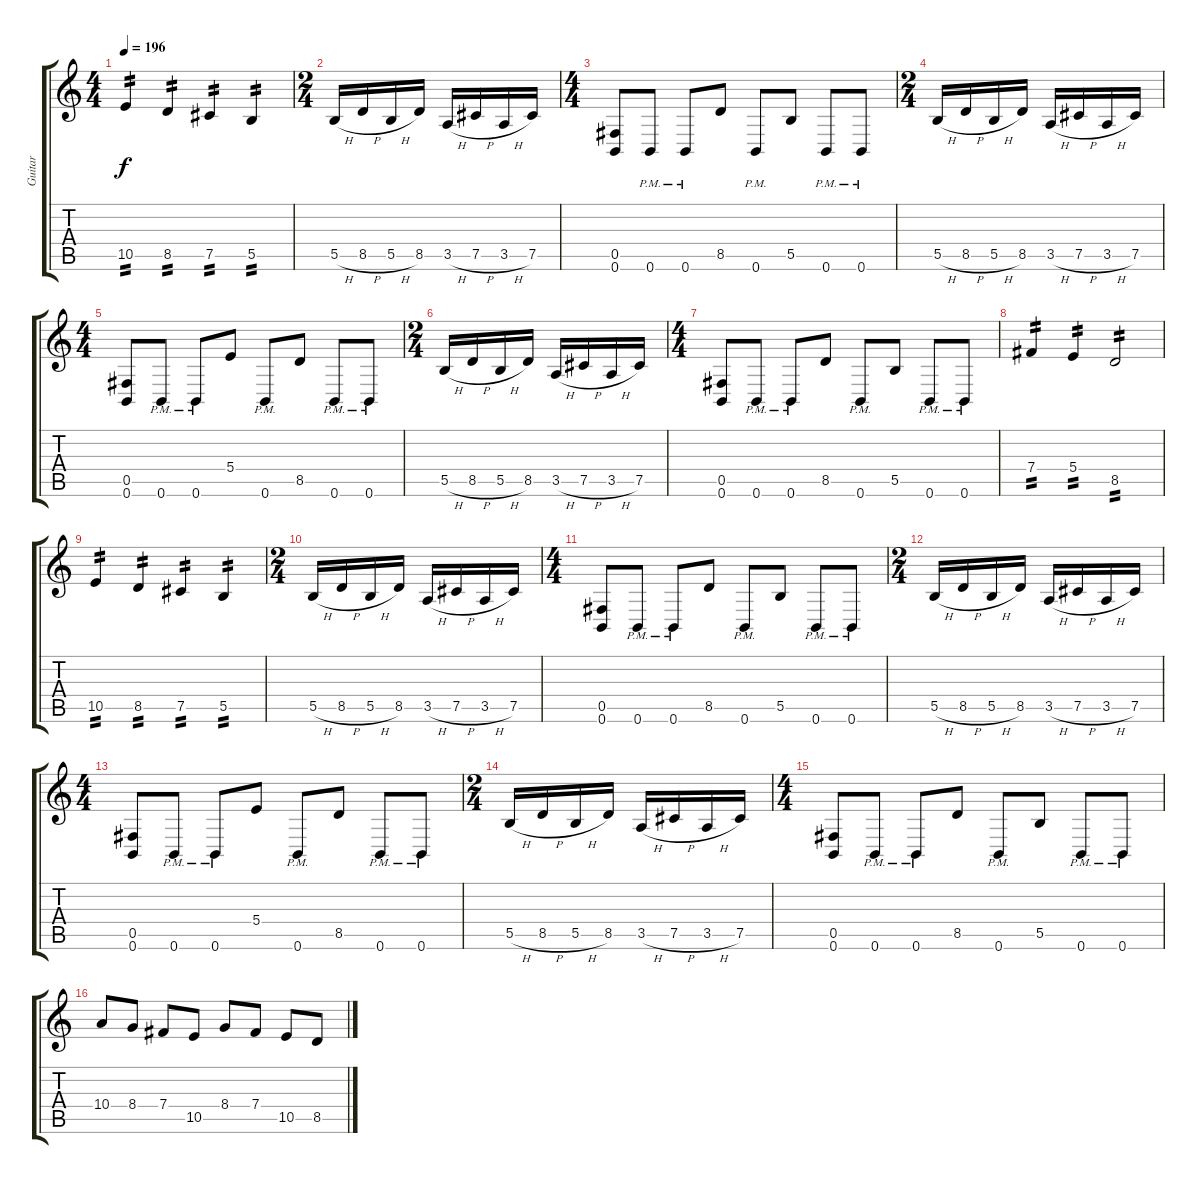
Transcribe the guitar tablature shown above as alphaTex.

\track ("Guitar" "Guitar") {instrument distortionguitar}
\staff {score tabs}
\tuning (Db4 Ab3 E3 B2 Gb2 B1) {hide}
\ts (4 4)
\tempo 196
\clef g2
\ks c
10.5.4{tp 2 dy f} 8.5.4{tp 2} 7.5.4{tp 2} 5.5.4{tp 2} |
\ts (2 4)
5.5{h}.16 8.5{h}.16 5.5{h}.16 8.5.16 3.5{h}.16 7.5{h}.16 3.5{h}.16 7.5.16 |
\ts (4 4)
(0.5 0.6).8 0.6{pm}.8 0.6{pm}.8 8.5.8 0.6{pm}.8 5.5.8 0.6{pm}.8 0.6{pm}.8 |
\ts (2 4)
5.5{h}.16 8.5{h}.16 5.5{h}.16 8.5.16 3.5{h}.16 7.5{h}.16 3.5{h}.16 7.5.16 |
\ts (4 4)
(0.5 0.6).8 0.6{pm}.8 0.6{pm}.8 5.4.8 0.6{pm}.8 8.5.8 0.6{pm}.8 0.6{pm}.8 |
\ts (2 4)
5.5{h}.16 8.5{h}.16 5.5{h}.16 8.5.16 3.5{h}.16 7.5{h}.16 3.5{h}.16 7.5.16 |
\ts (4 4)
(0.5 0.6).8 0.6{pm}.8 0.6{pm}.8 8.5.8 0.6{pm}.8 5.5.8 0.6{pm}.8 0.6{pm}.8 |
7.4.4{tp 2} 5.4.4{tp 2} 8.5.2{tp 2} |
10.5.4{tp 2} 8.5.4{tp 2} 7.5.4{tp 2} 5.5.4{tp 2} |
\ts (2 4)
5.5{h}.16 8.5{h}.16 5.5{h}.16 8.5.16 3.5{h}.16 7.5{h}.16 3.5{h}.16 7.5.16 |
\ts (4 4)
(0.5 0.6).8 0.6{pm}.8 0.6{pm}.8 8.5.8 0.6{pm}.8 5.5.8 0.6{pm}.8 0.6{pm}.8 |
\ts (2 4)
5.5{h}.16 8.5{h}.16 5.5{h}.16 8.5.16 3.5{h}.16 7.5{h}.16 3.5{h}.16 7.5.16 |
\ts (4 4)
(0.5 0.6).8 0.6{pm}.8 0.6{pm}.8 5.4.8 0.6{pm}.8 8.5.8 0.6{pm}.8 0.6{pm}.8 |
\ts (2 4)
5.5{h}.16 8.5{h}.16 5.5{h}.16 8.5.16 3.5{h}.16 7.5{h}.16 3.5{h}.16 7.5.16 |
\ts (4 4)
(0.5 0.6).8 0.6{pm}.8 0.6{pm}.8 8.5.8 0.6{pm}.8 5.5.8 0.6{pm}.8 0.6{pm}.8 |
10.4.8 8.4.8 7.4.8 10.5.8 8.4.8 7.4.8 10.5.8 8.5.8
